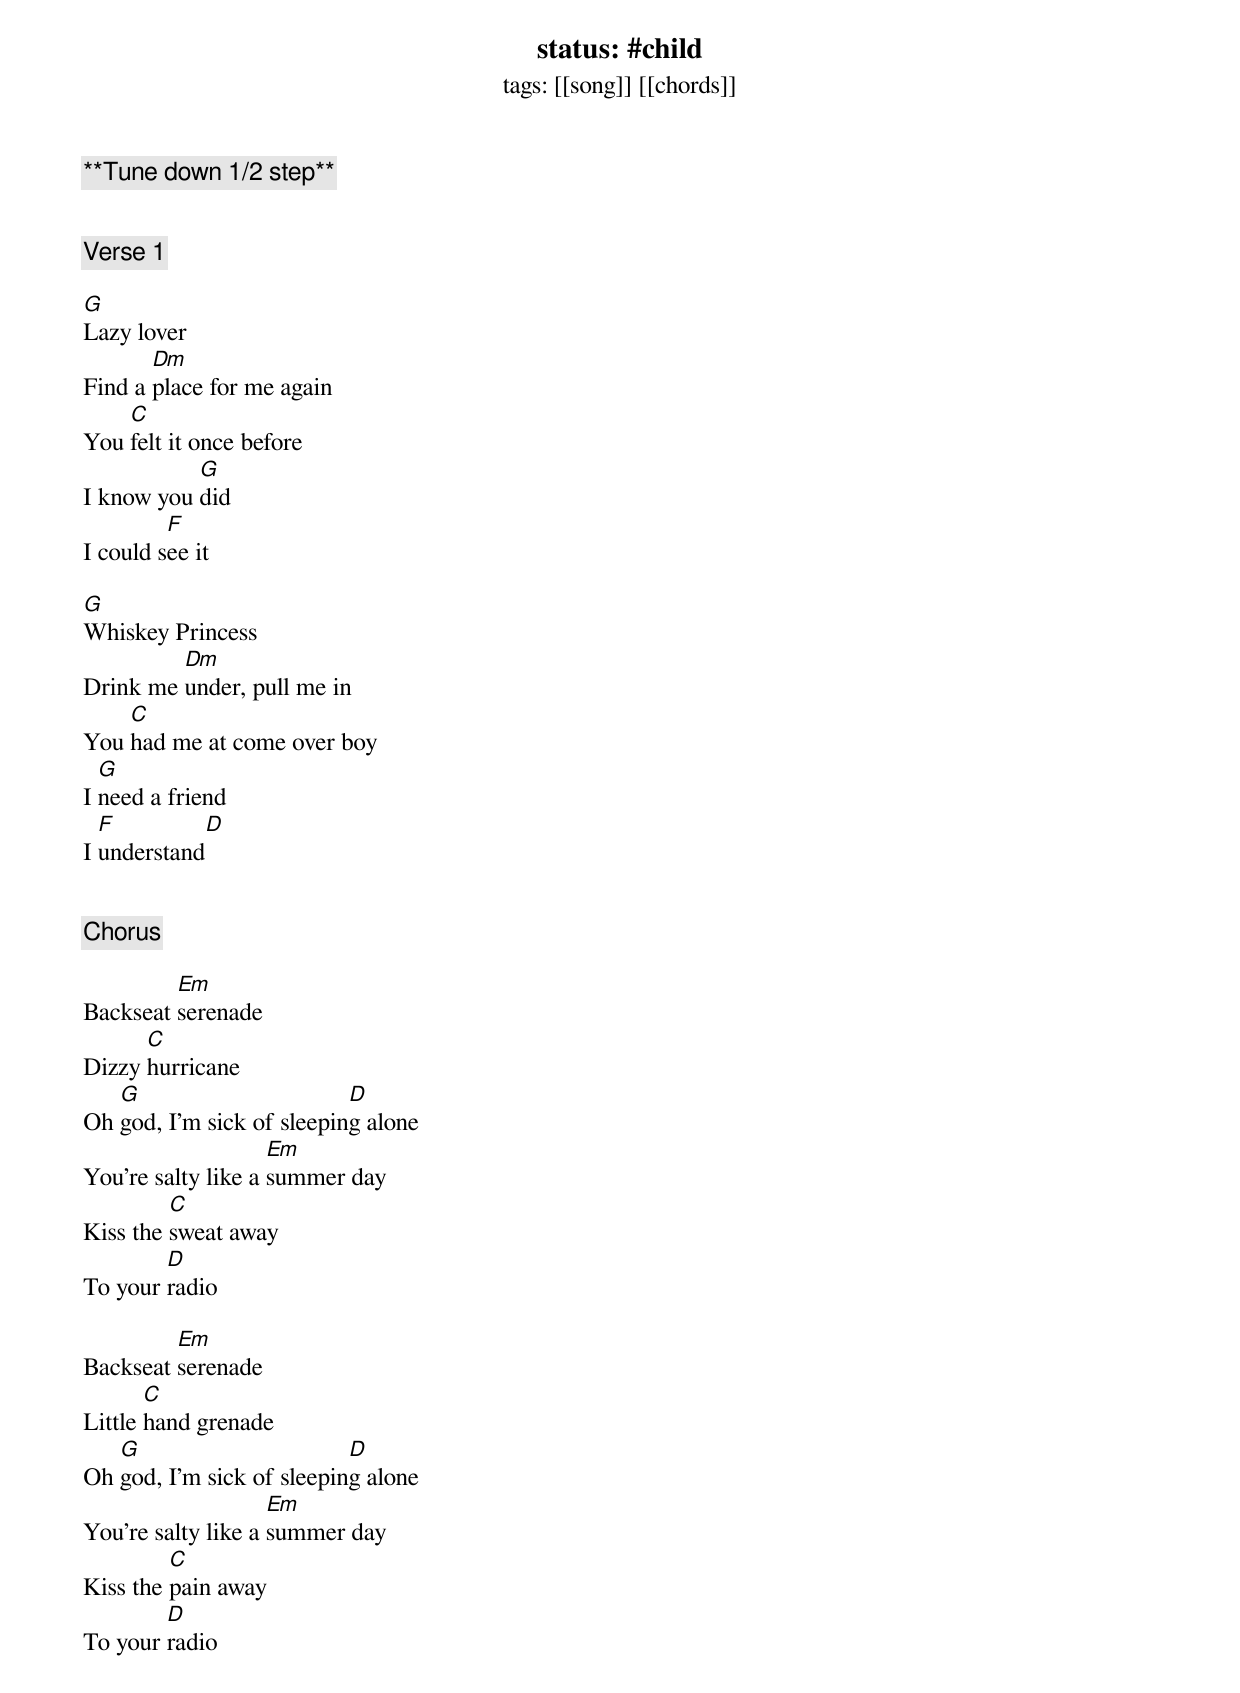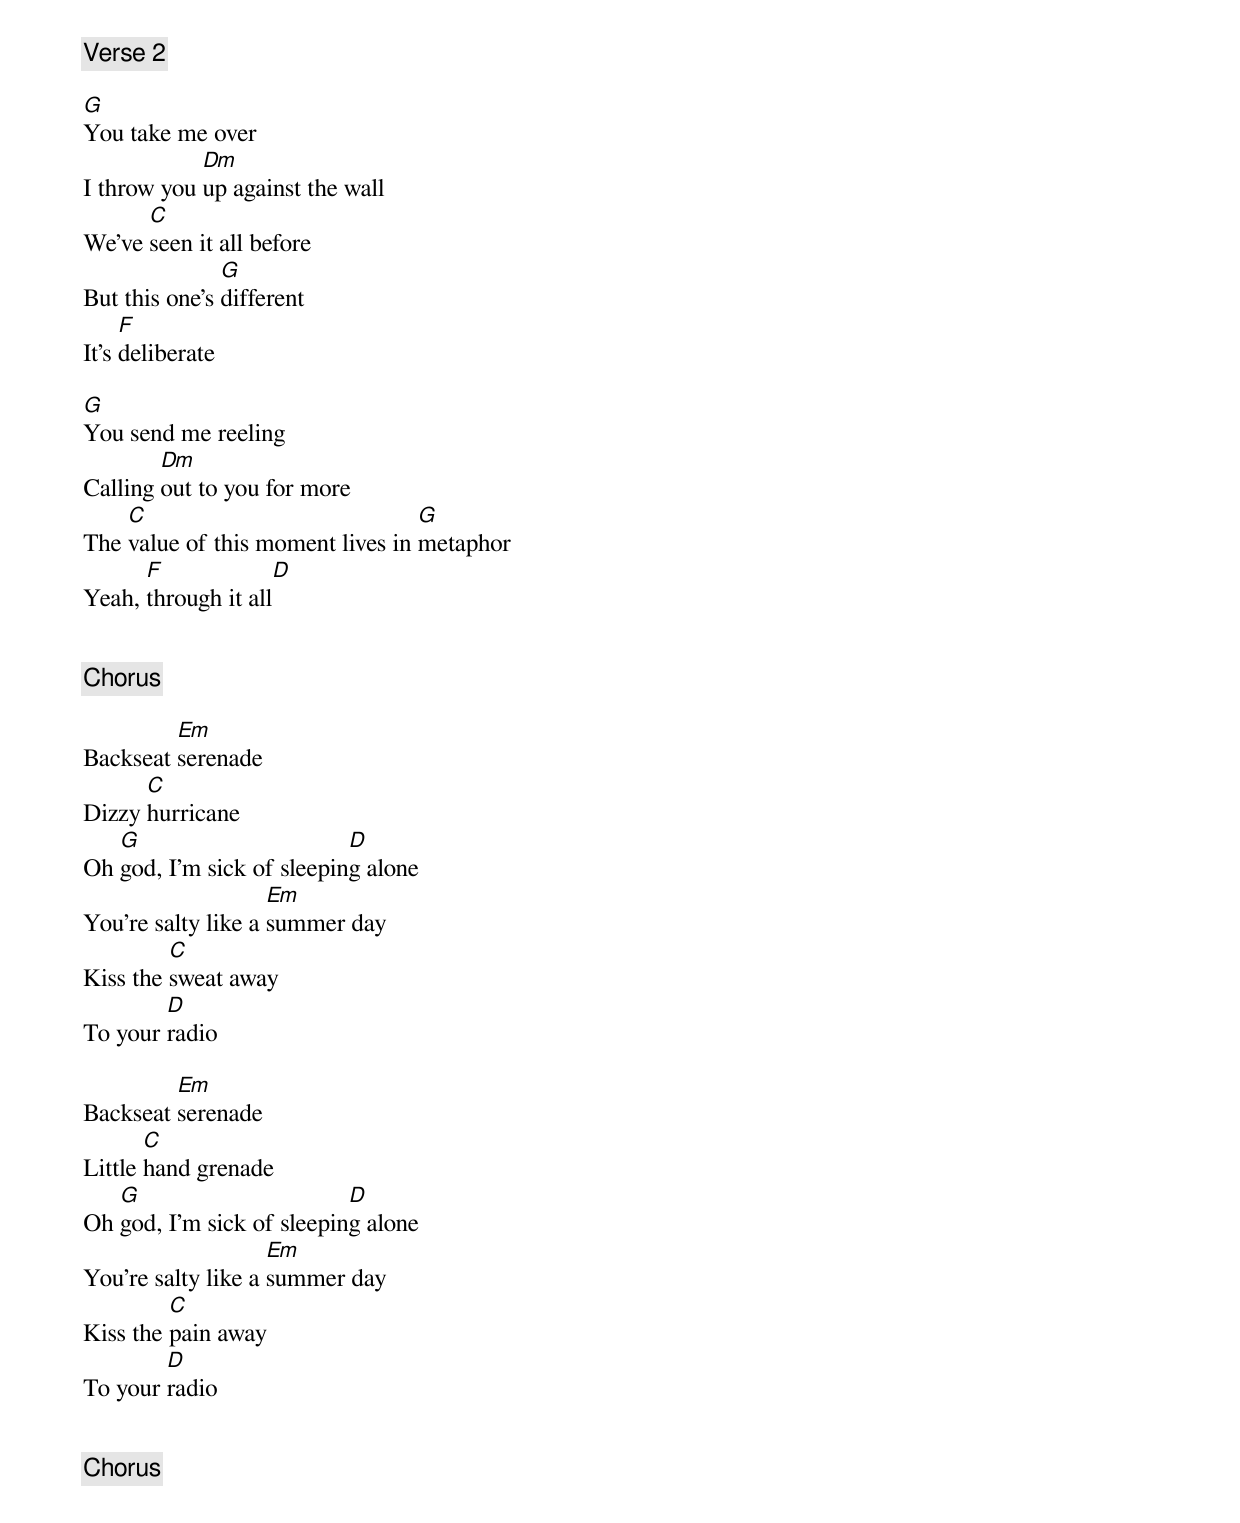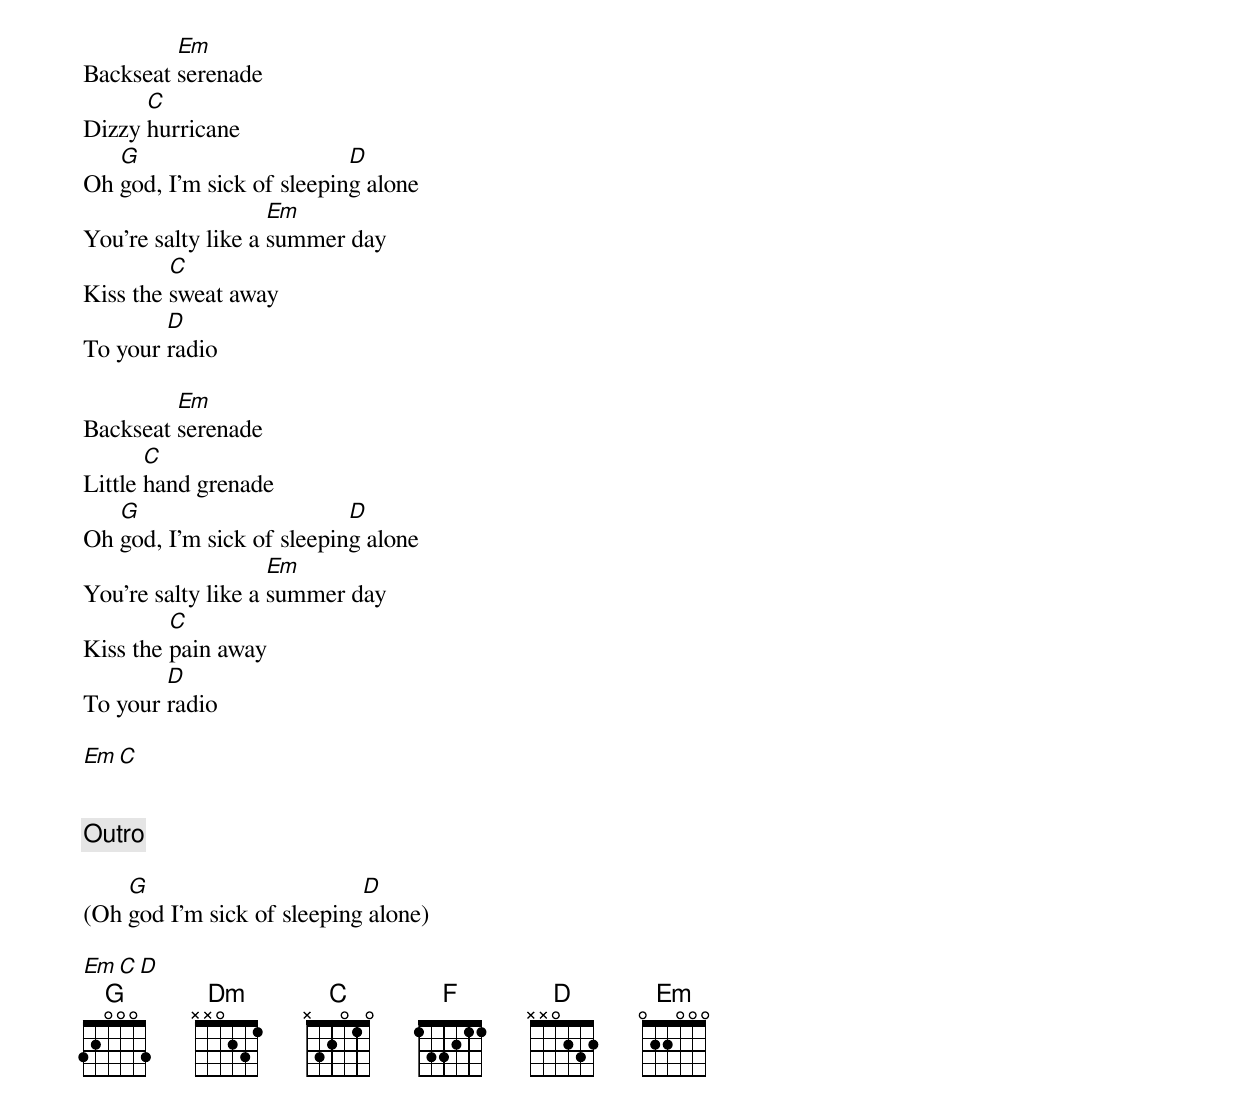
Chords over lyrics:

status: #child
tags: [[song]] [[chords]]


**Tune down 1/2 step**


[Verse 1]

G
Lazy lover
       Dm
Find a place for me again
    C
You felt it once before
           G
I know you did
         F
I could see it

G
Whiskey Princess
         Dm
Drink me under, pull me in
    C
You had me at come over boy
  G
I need a friend
  F          D
I understand


[Chorus]

         Em
Backseat serenade
      C
Dizzy hurricane
   G                       D
Oh god, I'm sick of sleeping alone
                    Em
You're salty like a summer day
         C
Kiss the sweat away
        D
To your radio

         Em
Backseat serenade
       C
Little hand grenade
   G                       D
Oh god, I'm sick of sleeping alone
                    Em
You're salty like a summer day
         C
Kiss the pain away
        D
To your radio


[Verse 2]

G
You take me over
            Dm
I throw you up against the wall
      C
We've seen it all before
               G
But this one's different
     F
It's deliberate

G
You send me reeling
        Dm
Calling out to you for more
    C                             G
The value of this moment lives in metaphor
      F                 D
Yeah, through it all


[Chorus]

         Em
Backseat serenade
      C
Dizzy hurricane
   G                       D
Oh god, I'm sick of sleeping alone
                    Em
You're salty like a summer day
         C
Kiss the sweat away
        D
To your radio

         Em
Backseat serenade
       C
Little hand grenade
   G                       D
Oh god, I'm sick of sleeping alone
                    Em
You're salty like a summer day
         C
Kiss the pain away
        D
To your radio


[Chorus]

         Em
Backseat serenade
      C
Dizzy hurricane
   G                       D
Oh god, I'm sick of sleeping alone
                    Em
You're salty like a summer day
         C
Kiss the sweat away
        D
To your radio

         Em
Backseat serenade
       C
Little hand grenade
   G                       D
Oh god, I'm sick of sleeping alone
                    Em
You're salty like a summer day
         C
Kiss the pain away
        D
To your radio

Em     C


[Outro]

    G                       D
(Oh god I'm sick of sleeping alone)

Em     C     D
